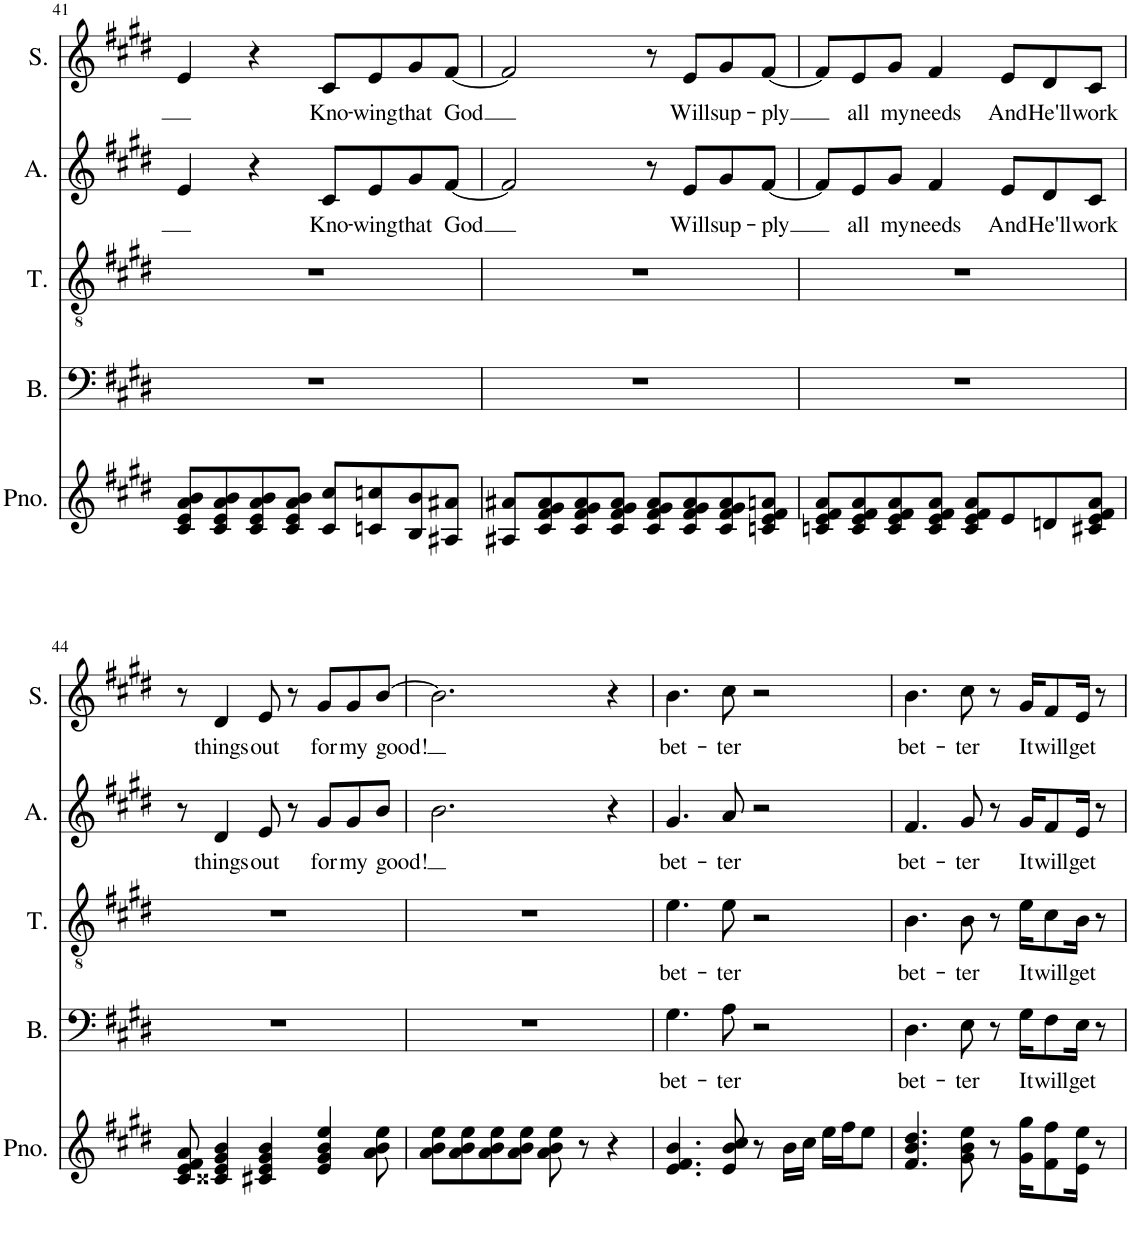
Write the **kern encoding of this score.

**kern	**kern	**text	**kern	**text	**kern	**text	**kern	**text
*part5	*part4	*part4	*part3	*part3	*part2	*part2	*part1	*part1
*staff5	*staff4	*staff4	*staff3	*staff3	*staff2	*staff2	*staff1	*staff1
*I"Piano	*I"Bass	*	*I"Tenor	*	*I"Alto	*	*I"Soprano	*
*I'Pno.	*I'B.	*	*I'T.	*	*I'A.	*	*I'S.	*
!!LO:PB:g=z
*clefG2	*clefF4	*	*clefGv2	*	*clefG2	*	*clefG2	*
*k[f#c#g#d#]	*k[f#c#g#d#]	*	*k[f#c#g#d#]	*	*k[f#c#g#d#]	*	*k[f#c#g#d#]	*
*M4/4	*M4/4	*	*M4/4	*	*M4/4	*	*M4/4	*
=41	=41	=41	=41	=41	=41	=41	=41	=41
8c#/ 8e/ 8a/ 8b/L	1r	.	1r	.	4e/	.	4e/	.
8c#/ 8e/ 8a/ 8b/	.	.	.	.	.	.	.	.
8c#/ 8e/ 8a/ 8b/	.	.	.	.	4r	.	4r	.
8c#/ 8e/ 8a/ 8b/J	.	.	.	.	.	.	.	.
!	!	!	!	!	!	!LO:LY:b	!	!LO:LY:b
8c#/ 8cc#/L	.	.	.	.	8c#/L	Kno-	8c#/L	Kno-
!	!	!	!	!	!	!LO:LY:b	!	!LO:LY:b
8cn/ 8ccn/	.	.	.	.	8e/	-wing	8e/	-wing
!	!	!	!	!	!	!LO:LY:b	!	!LO:LY:b
8B/ 8b/	.	.	.	.	8g#/	that	8g#/	that
!	!	!	!	!	!	!LO:LY:b	!	!LO:LY:b
8A#X/ 8a#X/J	.	.	.	.	[8f#/J	God	[8f#/J	God
=42	=42	=42	=42	=42	=42	=42	=42	=42
8A#X/ 8a#X/L	1r	.	1r	.	2f#/]	.	2f#/]	.
8c#/ 8f#/ 8g#/ 8a#/	.	.	.	.	.	.	.	.
8c#/ 8f#/ 8g#/ 8a#/	.	.	.	.	.	.	.	.
8c#/ 8f#/ 8g#/ 8a#/J	.	.	.	.	.	.	.	.
8c#/ 8f#/ 8g#/ 8a#/L	.	.	.	.	8r	.	8r	.
!	!	!	!	!	!	!LO:LY:b	!	!LO:LY:b
8c#/ 8f#/ 8g#/ 8a#/	.	.	.	.	8e/L	Will	8e/L	Will
!	!	!	!	!	!	!LO:LY:b	!	!LO:LY:b
8c#/ 8f#/ 8g#/ 8a#/	.	.	.	.	8g#/	sup-	8g#/	sup-
!	!	!	!	!	!	!LO:LY:b	!	!LO:LY:b
8cn/ 8e/ 8f#/ 8an/J	.	.	.	.	[8f#/J	-ply	[8f#/J	-ply
=43	=43	=43	=43	=43	=43	=43	=43	=43
8cn/ 8e/ 8f#/ 8a/L	1r	.	1r	.	8f#/L]	.	8f#/L]	.
!	!	!	!	!	!	!LO:LY:b	!	!LO:LY:b
8c/ 8e/ 8f#/ 8a/	.	.	.	.	8e/	all	8e/	all
!	!	!	!	!	!	!LO:LY:b	!	!LO:LY:b
8c/ 8e/ 8f#/ 8a/	.	.	.	.	8g#/J	my	8g#/J	my
!	!	!	!	!	!	!LO:LY:b	!	!LO:LY:b
8c/ 8e/ 8f#/ 8a/J	.	.	.	.	4f#/	needs	4f#/	needs
8c/ 8e/ 8f#/ 8a/L	.	.	.	.	.	.	.	.
!	!	!	!	!	!	!LO:LY:b	!	!LO:LY:b
8e/	.	.	.	.	8e/L	And	8e/L	And
!	!	!	!	!	!	!LO:LY:b	!	!LO:LY:b
8dn/	.	.	.	.	8d#/	He'll	8d#/	He'll
!	!	!	!	!	!	!LO:LY:b	!	!LO:LY:b
8c#X/ 8e/ 8f#/ 8a/J	.	.	.	.	8c#/J	work	8c#/J	work
!!LO:LB:g=z
=44	=44	=44	=44	=44	=44	=44	=44	=44
8c#/ 8e/ 8f#/ 8a/	1r	.	1r	.	8r	.	8r	.
!	!	!	!	!	!	!LO:LY:b	!	!LO:LY:b
4c##X/ 4e/ 4g#/ 4b/	.	.	.	.	4d#/	things	4d#/	things
!	!	!	!	!	!	!LO:LY:b	!	!LO:LY:b
4c#X/ 4e/ 4g#/ 4b/	.	.	.	.	8e/	out	8e/	out
.	.	.	.	.	8r	.	8r	.
!	!	!	!	!	!	!LO:LY:b	!	!LO:LY:b
4e/ 4g#/ 4b/ 4ee/	.	.	.	.	8g#/L	for	8g#/L	for
!	!	!	!	!	!	!LO:LY:b	!	!LO:LY:b
.	.	.	.	.	8g#/	my	8g#/	my
!	!	!	!	!	!	!LO:LY:b	!	!LO:LY:b
8a\ 8b\ 8ee\	.	.	.	.	8b/J	good!	[8b/J	good!
=45	=45	=45	=45	=45	=45	=45	=45	=45
8a\ 8b\ 8ee\L	1r	.	1r	.	2.b\	.	2.b\]	.
8a\ 8b\ 8ee\	.	.	.	.	.	.	.	.
8a\ 8b\ 8ee\	.	.	.	.	.	.	.	.
8a\ 8b\ 8ee\J	.	.	.	.	.	.	.	.
8a\ 8b\ 8ee\	.	.	.	.	.	.	.	.
8r	.	.	.	.	.	.	.	.
4r	.	.	.	.	4r	.	4r	.
=46	=46	=46	=46	=46	=46	=46	=46	=46
!	!	!LO:LY:b	!	!LO:LY:b	!	!LO:LY:b	!	!LO:LY:b
4.e/ 4.f#/ 4.b/	4.G#\	bet-	4.e\	bet-	4.g#/	bet-	4.b\	bet-
!	!	!LO:LY:b	!	!LO:LY:b	!	!LO:LY:b	!	!LO:LY:b
8e/ 8b/ 8cc#/	8A\	-ter	8e\	-ter	8a/	-ter	8cc#\	-ter
8r	2r	.	2r	.	2r	.	2r	.
16b\LL	.	.	.	.	.	.	.	.
16cc#\JJ	.	.	.	.	.	.	.	.
16ee\LL	.	.	.	.	.	.	.	.
16ff#\J	.	.	.	.	.	.	.	.
8ee\J	.	.	.	.	.	.	.	.
=47	=47	=47	=47	=47	=47	=47	=47	=47
!	!	!LO:LY:b	!	!LO:LY:b	!	!LO:LY:b	!	!LO:LY:b
4.f#/ 4.b/ 4.dd#/	4.D#\	bet-	4.B\	bet-	4.f#/	bet-	4.b\	bet-
!	!	!LO:LY:b	!	!LO:LY:b	!	!LO:LY:b	!	!LO:LY:b
8g#\ 8b\ 8ee\	8E\	-ter	8B\	-ter	8g#/	-ter	8cc#\	-ter
8r	8r	.	8r	.	8r	.	8r	.
!	!	!LO:LY:b	!	!LO:LY:b	!	!LO:LY:b	!	!LO:LY:b
16g#\ 16gg#\KL	16G#\KL	It	16e\KL	It	16g#/KL	It	16g#/KL	It
!	!	!LO:LY:b	!	!LO:LY:b	!	!LO:LY:b	!	!LO:LY:b
8f#\ 8ff#\	8F#\	will	8c#\	will	8f#/	will	8f#/	will
!	!	!LO:LY:b	!	!LO:LY:b	!	!LO:LY:b	!	!LO:LY:b
16e\ 16ee\Jk	16E\Jk	get	16B\Jk	get	16e/Jk	get	16e/Jk	get
8r	8r	.	8r	.	8r	.	8r	.
=	=	=	=	=	=	=	=	=
*-	*-	*-	*-	*-	*-	*-	*-	*-
